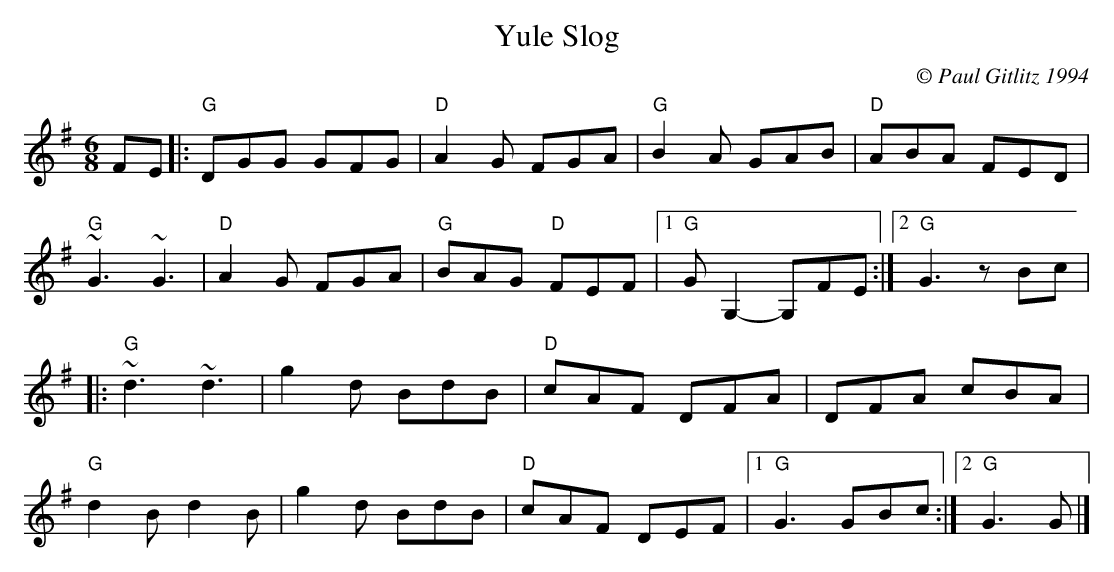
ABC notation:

X:1
T:Yule Slog
M:6/8
L:1/8
C:© Paul Gitlitz 1994
K:G
FE|:"G"DGG GFG|"D"A2G FGA|"G"B2A GAB|"D"ABA FED|!
"G"~G3~G3|"D"A2G FGA|"G"BAG "D"FEF|1"G"GG,2-G,FE:|2"G"G3zBc|!
|:"G"~d3~d3|g2d BdB| "D"cAF DFA|DFA cBA|!
"G"d2Bd2B|g2d BdB|"D"cAF DEF|1"G"G3GBc:|2"G"G3G|]
